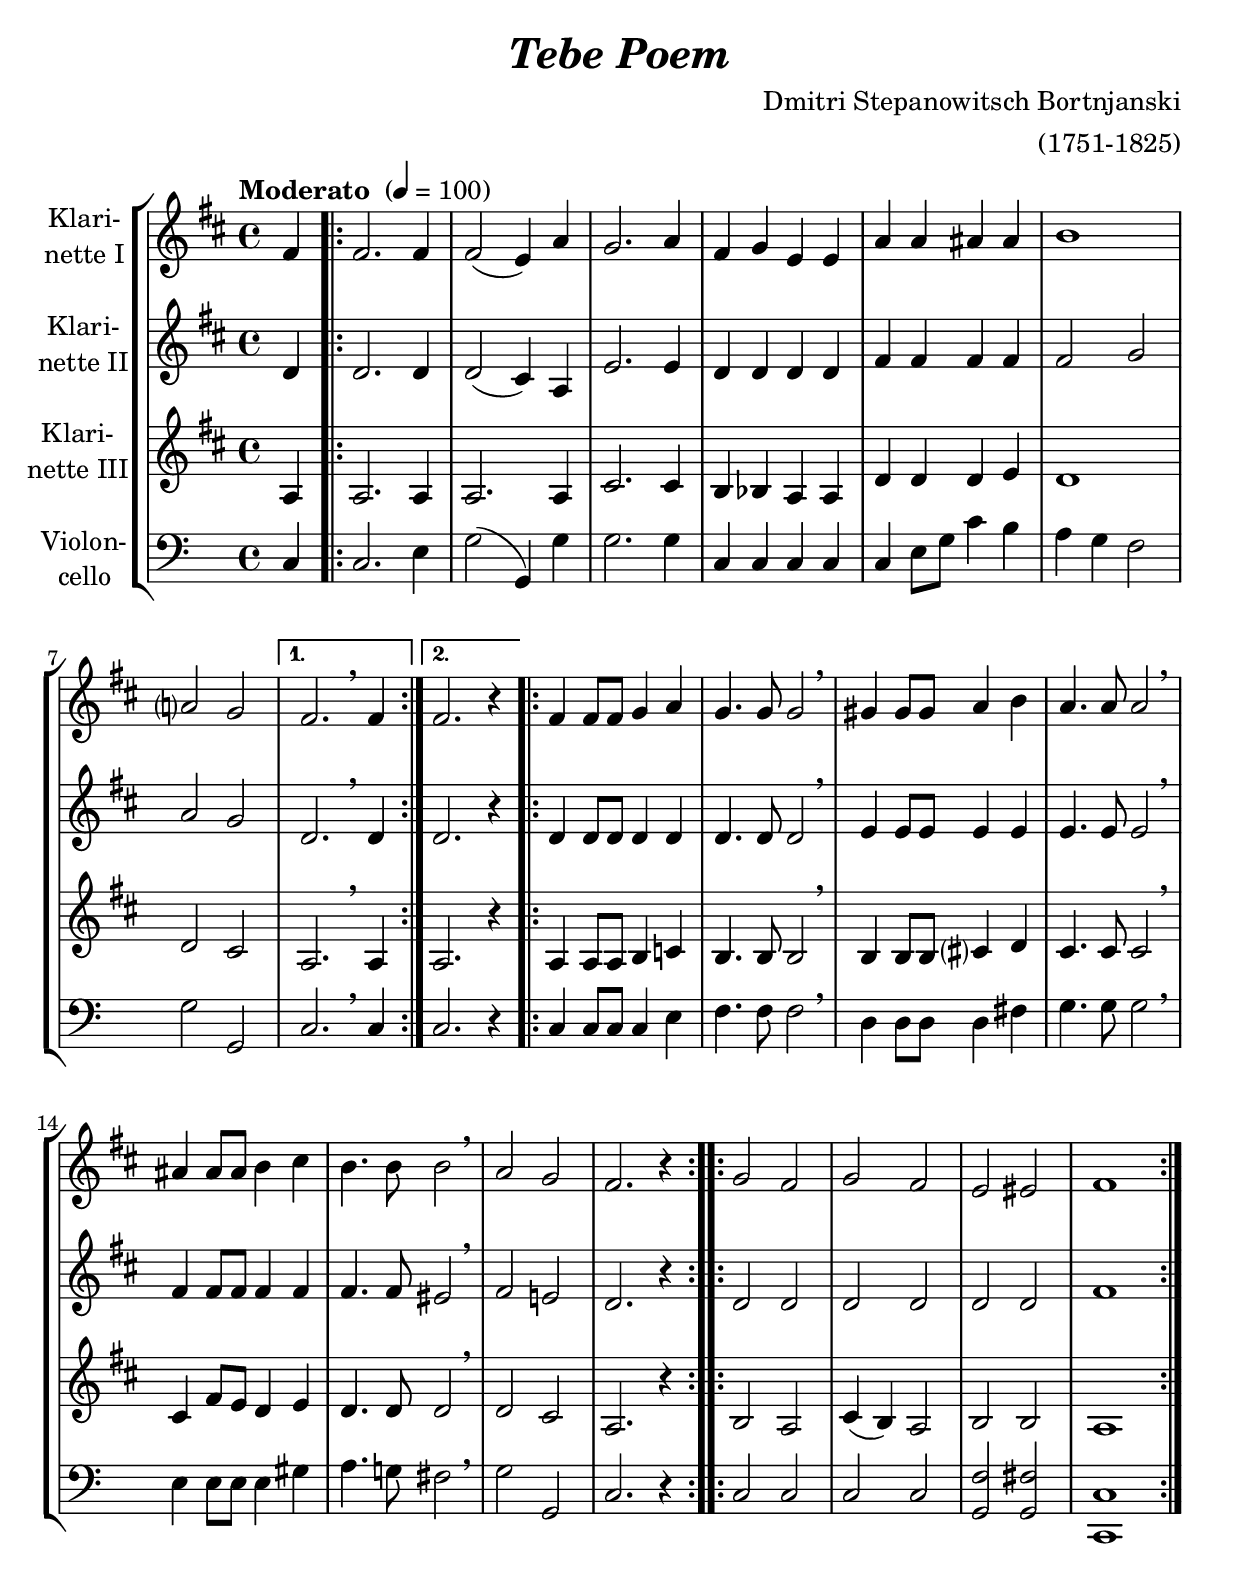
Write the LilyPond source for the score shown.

\version "2.18.2"
\include "deutsch.ly"
  
#(set-global-staff-size 23)

\header {
  title     = \markup \bold \italic "Tebe Poem"
  composer  = "Dmitri Stepanowitsch Bortnjanski"
  arranger  = "(1751-1825)"
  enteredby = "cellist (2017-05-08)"
%  piece     = ""
}

voiceconsts = {
  \key c \major
  \time 4/4
  \clef "treble"
% \numericTimeSignature
  \compressFullBarRests
  % Set default beaming for all staves
%  \set Timing.beamExceptions = #'()
%  \set Timing.baseMoment     = #(ly:make-moment 1 4)
%  \set Timing.beatStructure  = #'(1 1 1)
  \tempo "Moderato " 4=100
}

mifl = "flute"
mist = "string ensemble 1"
mikl = "clarinet"
miba = "bassoon"

va = \relative c' {
  \voiceconsts

  \partial 4 e4
  \repeat volta 2 {
    e2. e4
    e2( d4) g
    f2. g4
    e f d d
    g g gis gis
    a1
    g?2 f
  }
  \alternative {
    { e2. \breathe e4 }
    { e2. r4 }
  }
  
  \repeat volta 2 {
    e e8 e f4 g
    f4. f8 f2 \breathe
    fis4 fis8 fis g4 a
    g4. g8 g2 \breathe
    gis4 gis8 gis a4 h

    a4. a8 a2 \breathe
    g f
    e2. r4
  }
  
  \repeat volta 2 {
    f2 e
    f e
    d dis
    e1
  }
}

vb = \relative c' {
  \voiceconsts

  \partial 4 c4
  \repeat volta 2 {
    c2. c4
    c2( h4) g
    d'2. d4
    c c c c
    e e e e
    e2 f
    g f
  }
  \alternative {
    { c2. \breathe c4 }
    { c2. r4 }
  }

  \repeat volta 2 {
    c c8 c c4 c
    c4. c8 c2 \breathe
    d4 d8 d d4 d
    d4. d8 d2 \breathe
    e4 e8 e e4 e

    e4. e8 dis2 \breathe
    e d!
    c2. r4
  }

  \repeat volta 2 {
    c2 c
    c c
    c c
    e1
  }
}

vc = \relative c' {
  \voiceconsts
  
  \partial 4 g4
  \repeat volta 2 {
    g2. g4
    g2. g4
    h2. h4
    a as g g
    c c c d
    c1
    c2 h
  }
  \alternative {
    { g2. \breathe g4 }
    { g2. r4 }
  }

  \repeat volta 2 {
    g g8 g a4 b
    a4. a8 a2 \breathe
    a4 a8 a h?4 c
    h4. h8 h2 \breathe
    h4 e8 d c4 d

    c4. c8 c2 \breathe
    c h
    g2. r4
  }

  \repeat volta 2 {
    a2 g
    h4( a) g2
    a a
    g1
  }
}

vd = \relative c {
  \voiceconsts
  \clef "bass"
  
  \partial 4 c4
  \repeat volta 2 {
    c2. e4
    g2( g,4) g'
    g2. g4
    c, c c c
    c e8 g c4 h
    a g f2
    g g,
  }
  \alternative {
    { c2. \breathe c4 }
    { c2. r4 }
  }

  \repeat volta 2 {
    c c8 c c4 e
    f4. f8 f2 \breathe
    d4 d8 d d4 fis
    g4. g8 g2 \breathe
    e4 e8 e e4 gis

    a4. g!8 fis2 \breathe
    g g,
    c2. r4
  }

  \repeat volta 2 {
    c2 c
    c c
    <g f'> <g fis'>
    <c, c'>1
  }
}


music = \new StaffGroup <<
      \new Staff {
	\set Staff.midiInstrument = \mikl
	\set Staff.instrumentName = \markup \center-column { "Klari-" "nette I" }
	\transpose c d { \va }
      }

      \new Staff {
	\set Staff.midiInstrument = \mikl
	\set Staff.instrumentName = \markup \center-column { "Klari-" "nette II" }
	\transpose c d { \vb }
      }

      \new Staff {
	\set Staff.midiInstrument = \mikl
	\set Staff.instrumentName = \markup \center-column { "Klari-" "nette III"}
	\transpose c d { \vc }
      }

      \new Staff {
	\set Staff.midiInstrument = \miba
	\set Staff.instrumentName = \markup \center-column { "Violon-" "cello" }
	\transpose c c { \vd }
      }
>>

\book {
  \score {
    \music
    \layout {}
  }

  \score {
    \unfoldRepeats \music

    \midi {
      \context {
        \Score
      }
    }
  }
}
